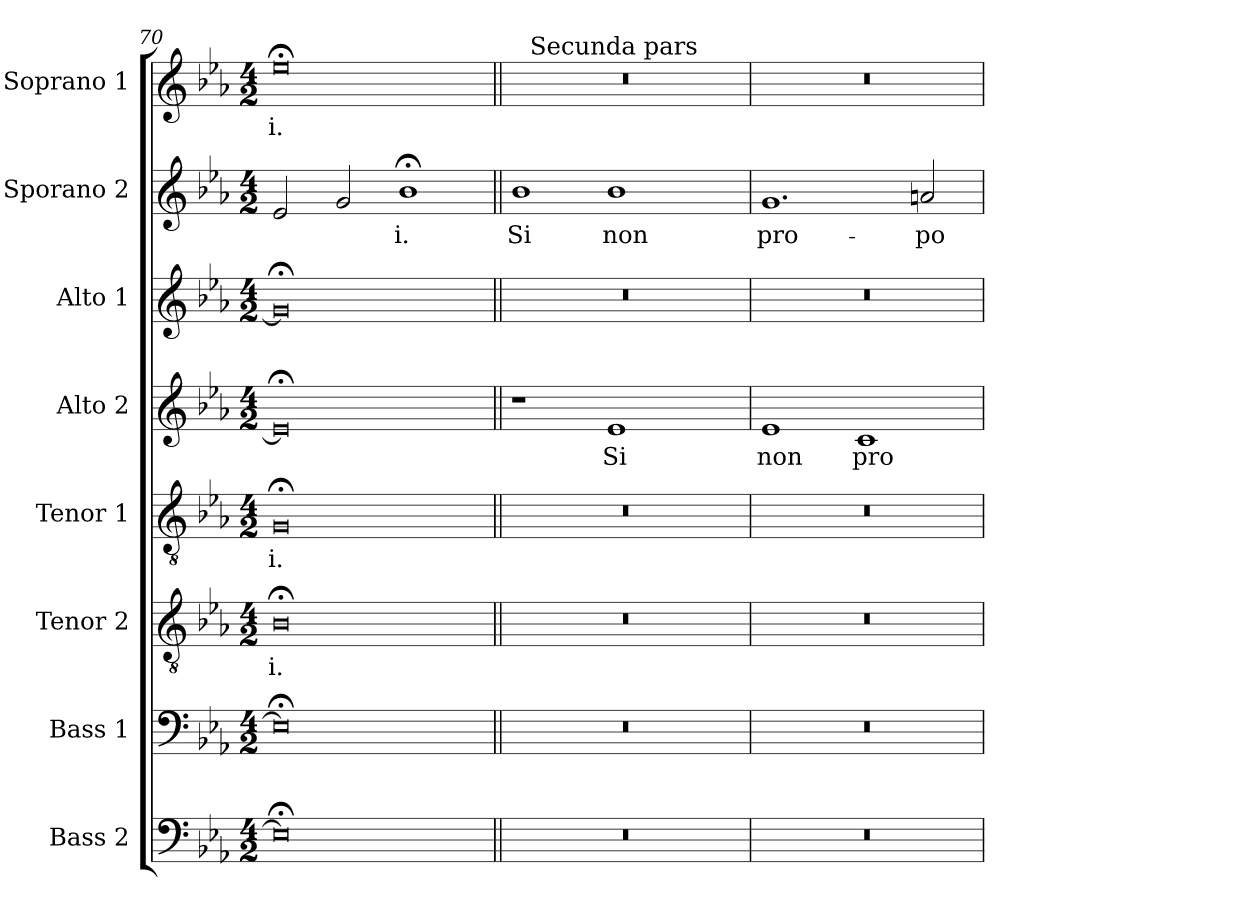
**kern	**kern	**kern	**text	**kern	**text	**kern	**text	**kern	**kern	**text	**kern	**text
*part8	*part7	*part6	*part6	*part5	*part5	*part4	*part4	*part3	*part2	*part2	*part1	*part1
*staff8	*staff7	*staff6	*staff6	*staff5	*staff5	*staff4	*staff4	*staff3	*staff2	*staff2	*staff1	*staff1
*I"Bass 2	*I"Bass 1	*I"Tenor 2	*	*I"Tenor 1	*	*I"Alto 2	*	*I"Alto 1	*I"Sporano 2	*	*I"Soprano 1	*
*I'B.	*I'B.	*I'T.	*	*I'T.	*	*I'A.	*	*I'A.	*I'S.	*	*I'S.	*
*clefF4	*clefF4	*clefGv2	*	*clefGv2	*	*clefG2	*	*clefG2	*clefG2	*	*clefG2	*
*	*	*ITrd7c12	*	*ITrd7c12	*	*	*	*	*	*	*	*
*k[b-e-a-]	*k[b-e-a-]	*k[b-e-a-]	*	*k[b-e-a-]	*	*k[b-e-a-]	*	*k[b-e-a-]	*k[b-e-a-]	*	*k[b-e-a-]	*
*E-:	*E-:	*E-:	*	*E-:	*	*E-:	*	*E-:	*E-:	*	*E-:	*
*M4/2	*M4/2	*M4/2	*	*M4/2	*	*M4/2	*	*M4/2	*M4/2	*	*M4/2	*
=70	=70	=70	=70	=70	=70	=70	=70	=70	=70	=70	=70	=70
!	!	!	!LO:LY:b:color=#000000	!	!	!	!	!	!	!	!	!
!	!	!	!	!	!LO:LY:b:color=#000000	!	!	!	!	!	!	!
!	!	!	!	!	!	!	!	!	!	!	!	!LO:LY:b:color=#000000
0E-;i]	0E-;i]	0BB-;i	-i.	0GG;i	-i.	0e-;i]	.	0g;i]	2e-i/	.	0ee-;i	-i.
.	.	.	.	.	.	.	.	.	2gi/	.	.	.
!	!	!	!	!	!	!	!	!	!	!LO:LY:b:color=#000000	!	!
.	.	.	.	.	.	.	.	.	1b-;i	-i.	.	.
!!LO:PB:g=z
=71||	=71||	=71||	=71||	=71||	=71||	=71||	=71||	=71||	=71||	=71||	=71||	=71||
!LO:N:vis=1	!LO:N:vis=1	!LO:N:vis=1	!	!LO:N:vis=1	!	!	!	!LO:N:vis=1	!	!	!	!
!	!	!	!	!	!	!	!	!	!	!LO:LY:b:color=#000000	!LO:N:vis=1	!
*	*	*	*	*	*	*	*	*	*	*	*^	*
0r	0r	0r	.	0r	.	1r	.	0r	1b-i	Si	0r	1ryy	.
!	!	!	!	!	!	!	!LO:LY:b:color=#000000	!	!	!	!	!	!
!	!	!	!	!	!	!	!	!	!	!LO:LY:b:color=#000000	!	!	!
.	.	.	.	.	.	1e-i	Si	.	1b-i	non	.	2ryy	.
.	.	.	.	.	.	.	.	.	.	.	.	8ryy	.
!	!	!	!	!	!	!	!	!	!	!	!	!LO:TX:a:rj:t=Secunda pars	!
.	.	.	.	.	.	.	.	.	.	.	.	4.ryy	.
=72	=72	=72	=72	=72	=72	=72	=72	=72	=72	=72	=72	=72	=72
!LO:N:vis=1	!LO:N:vis=1	!LO:N:vis=1	!	!LO:N:vis=1	!	!	!	!	!	!	!	!	!
*	*	*	*	*	*	*	*	*	*	*	*v	*v	*
*	*	*	*	*	*	*	*	*	*	*	*^	*
!	!	!	!	!	!	!	!LO:LY:b:color=#000000	!LO:N:vis=1	!	!	!	!	!
*	*	*	*	*	*	*	*	*	*	*	*v	*v	*
*	*	*	*	*	*	*	*	*	*	*	*^	*
!	!	!	!	!	!	!	!	!	!	!LO:LY:b:color=#000000	!LO:N:vis=1	!	!
*	*	*	*	*	*	*	*	*	*	*	*v	*v	*
0r	0r	0r	.	0r	.	1e-i	non	0r	1.gi	pro-	0r	.
!	!	!	!	!	!	!	!LO:LY:b:color=#000000	!	!	!	!	!
.	.	.	.	.	.	1ci	pro-	.	.	.	.	.
!	!	!	!	!	!	!	!	!	!	!LO:LY:b:color=#000000	!	!
.	.	.	.	.	.	.	.	.	2ani/	-po-	.	.
=	=	=	=	=	=	=	=	=	=	=	=	=
*-	*-	*-	*-	*-	*-	*-	*-	*-	*-	*-	*-	*-
